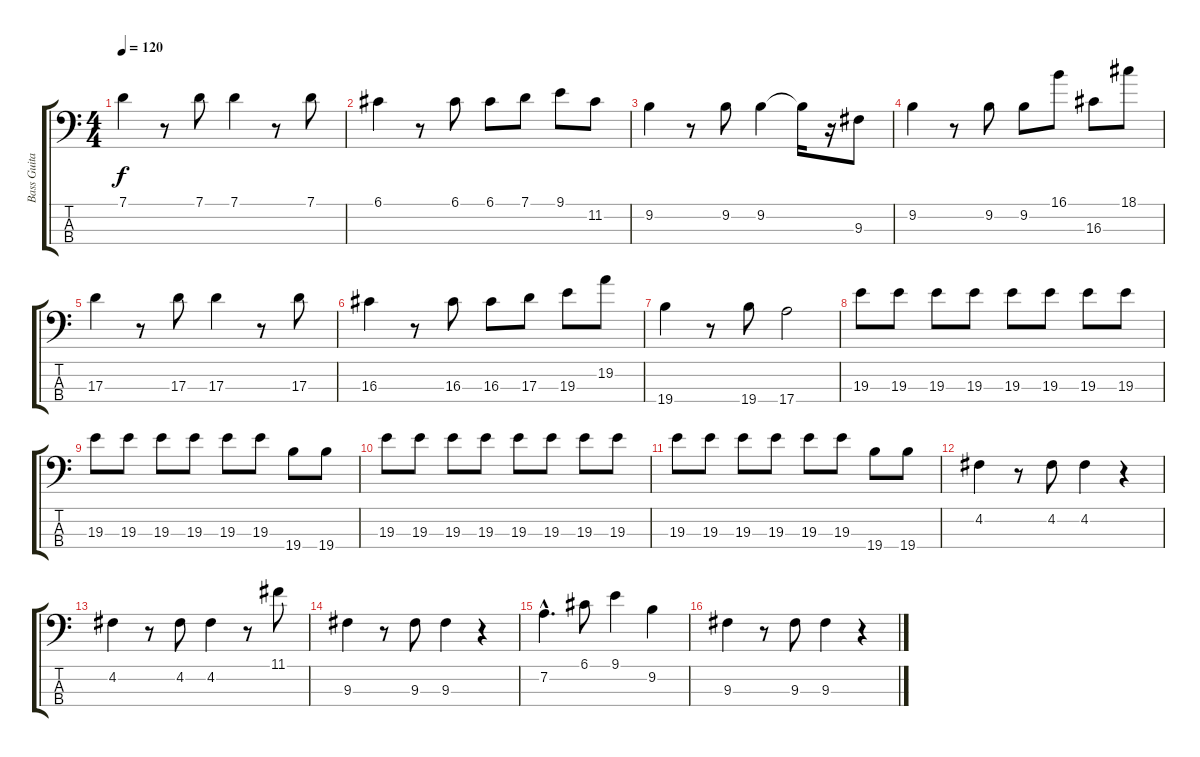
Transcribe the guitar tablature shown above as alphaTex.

\track ("Bass Guitar" "Bass Guita") {instrument electricbassfinger}
\staff {score tabs}
\tuning (G2 D2 A1 E1) {hide}
\ts (4 4)
\tempo 120
\clef f4
\ks c
7.1.4{dy f} r.8 7.1.8 7.1.4 r.8 7.1.8 |
6.1.4 r.8 6.1.8 6.1.8 7.1.8 9.1.8 11.2.8 |
9.2.4 r.8 9.2.8 9.2.4 9.2{t}.16 r.16 9.3.8 |
9.2.4 r.8 9.2.8 9.2.8 16.1.8 16.3.8 18.1.8 |
17.3.4 r.8 17.3.8 17.3.4 r.8 17.3.8 |
16.3.4 r.8 16.3.8 16.3.8 17.3.8 19.3.8 19.2.8 |
19.4.4 r.8 19.4.8 17.4.2 |
19.3.8 19.3.8 19.3.8 19.3.8 19.3.8 19.3.8 19.3.8 19.3.8 |
19.3.8 19.3.8 19.3.8 19.3.8 19.3.8 19.3.8 19.4.8 19.4.8 |
19.3.8 19.3.8 19.3.8 19.3.8 19.3.8 19.3.8 19.3.8 19.3.8 |
19.3.8 19.3.8 19.3.8 19.3.8 19.3.8 19.3.8 19.4.8 19.4.8 |
4.2.4 r.8 4.2.8 4.2.4 r.4 |
4.2.4 r.8 4.2.8 4.2.4 r.8 11.1.8 |
9.3.4 r.8 9.3.8 9.3.4 r.4 |
7.2{hac}.4{d} 6.1.8 9.1.4 9.2.4 |
9.3.4 r.8 9.3.8 9.3.4 r.4
